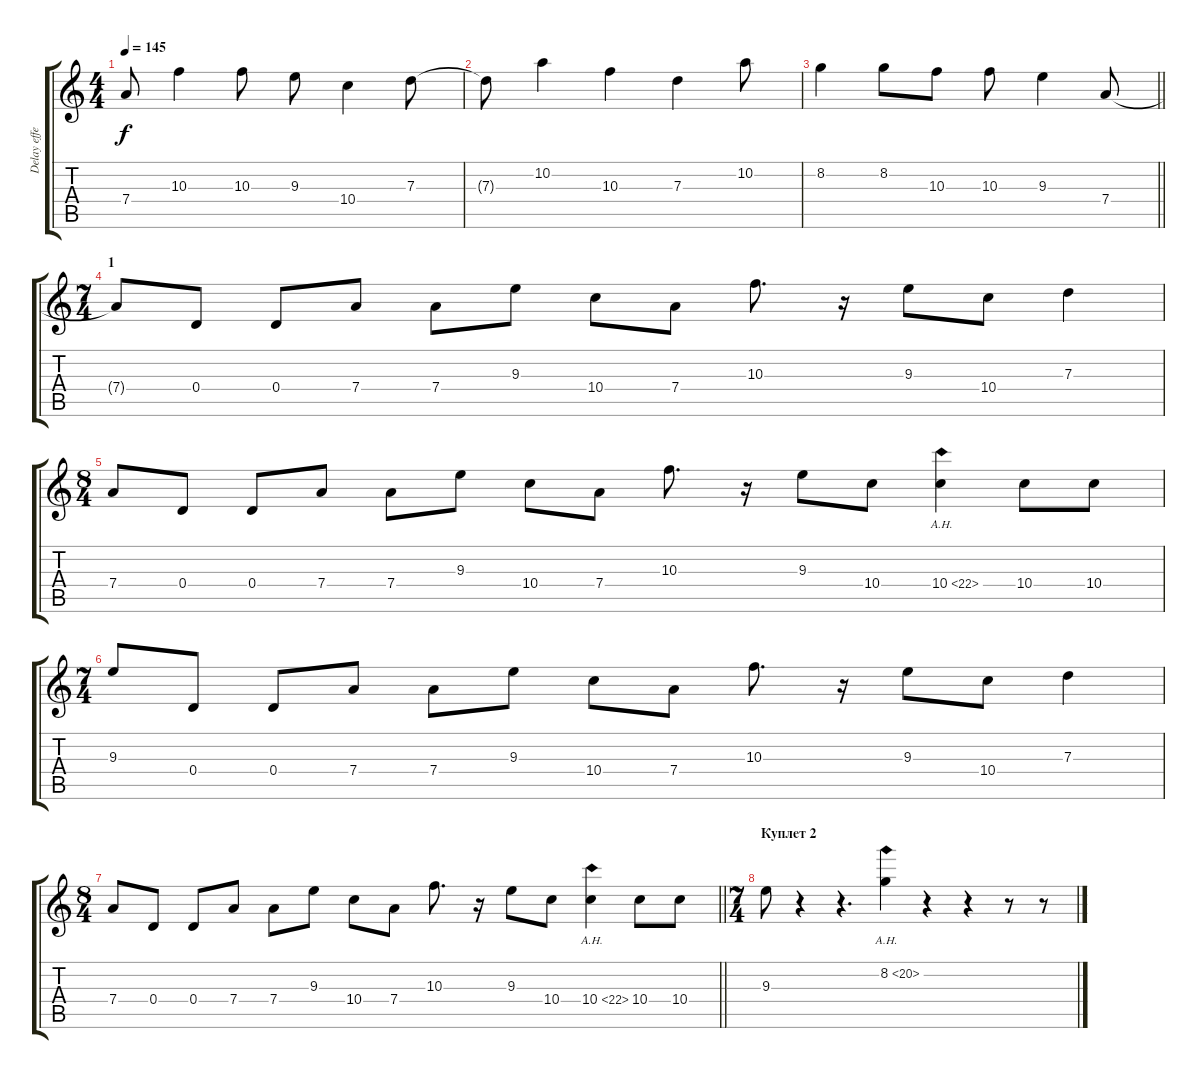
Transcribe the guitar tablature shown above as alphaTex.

\track ("Delay effect" "Delay effe") {instrument distortionguitar}
\staff {score tabs}
\tuning (E4 B3 G3 D3 A2 E2) {hide}
\ts (4 4)
\tempo 145
\clef g2
\ks c
7.4{t}.8{dy f} 10.3.4 10.3.8 9.3.8 10.4.4 7.3.8 |
7.3{t}.8 10.2.4 10.3.4 7.3.4 10.2.8 |
\barLineRight lightlight
8.2.4 8.2.8 10.3.8 10.3.8 9.3.4 7.4.8 |
\ts (7 4)
\section ("" "1")
7.4{t}.8 0.4.8 0.4.8 7.4.8 7.4.8 9.3.8 10.4.8 7.4.8 10.3.8{d} r.16 9.3.8 10.4.8 7.3.4 |
\ts (8 4)
7.4.8 0.4.8 0.4.8 7.4.8 7.4.8 9.3.8 10.4.8 7.4.8 10.3.8{d} r.16 9.3.8 10.4.8 10.4{ah 12}.4 10.4.8 10.4.8 |
\ts (7 4)
9.3.8 0.4.8 0.4.8 7.4.8 7.4.8 9.3.8 10.4.8 7.4.8 10.3.8{d} r.16 9.3.8 10.4.8 7.3.4 |
\ts (8 4)
\barLineRight lightlight
7.4.8 0.4.8 0.4.8 7.4.8 7.4.8 9.3.8 10.4.8 7.4.8 10.3.8{d} r.16 9.3.8 10.4.8 10.4{ah 12}.4 10.4.8 10.4.8 |
\ts (7 4)
\section ("" "Куплет 2")
9.3.8 r.4 r.4{d} 8.2{ah 12}.4 r.4 r.4 r.8 r.8
